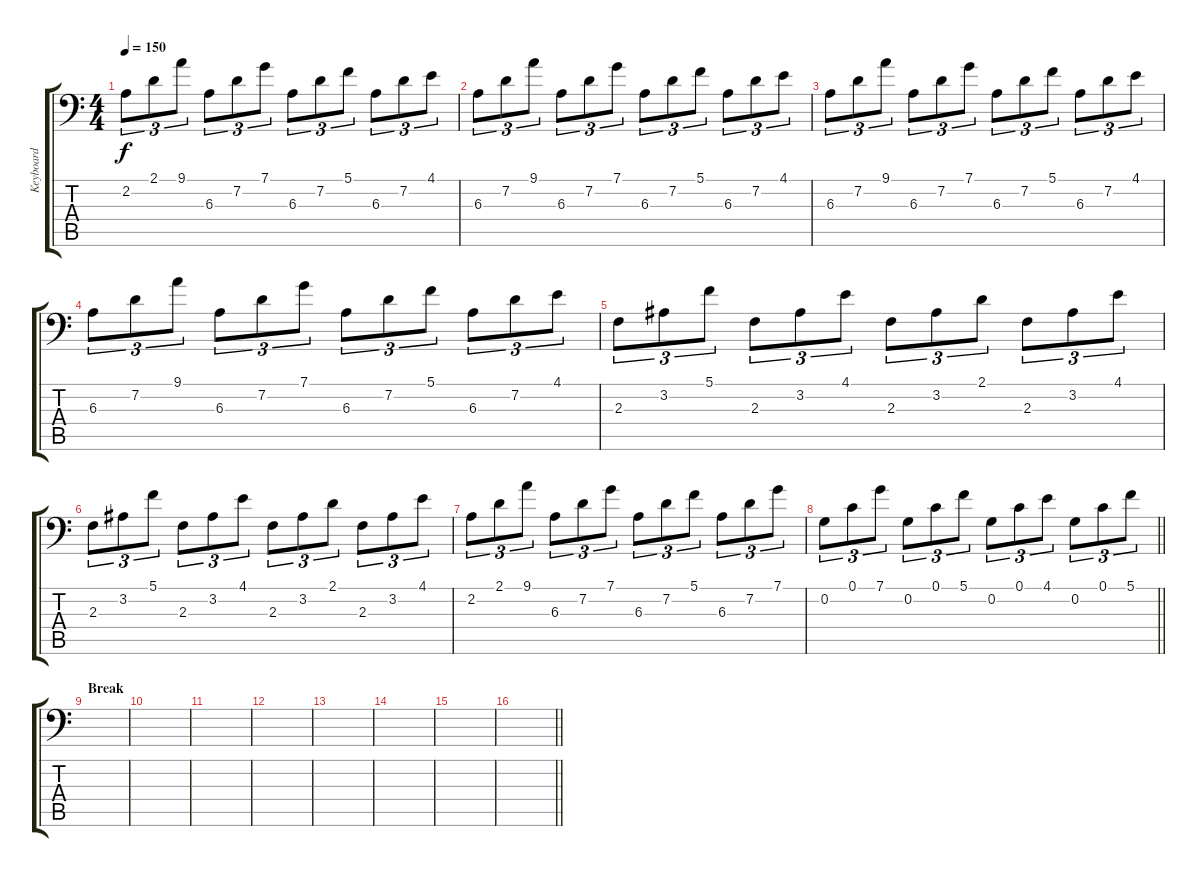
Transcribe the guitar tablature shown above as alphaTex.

\track ("Keyboard" "Keyboard") {instrument lead2sawtooth}
\staff {score tabs}
\tuning (C4 G3 Eb3 Bb2 F2 Bb1) {hide}
\ts (4 4)
\tempo 150
\clef f4
\ks c
2.2.8{tu (3 2) dy f} 2.1.8{tu (3 2)} 9.1.8{tu (3 2)} 6.3.8{tu (3 2)} 7.2.8{tu (3 2)} 7.1.8{tu (3 2)} 6.3.8{tu (3 2)} 7.2.8{tu (3 2)} 5.1.8{tu (3 2)} 6.3.8{tu (3 2)} 7.2.8{tu (3 2)} 4.1.8{tu (3 2)} |
6.3.8{tu (3 2)} 7.2.8{tu (3 2)} 9.1.8{tu (3 2)} 6.3.8{tu (3 2)} 7.2.8{tu (3 2)} 7.1.8{tu (3 2)} 6.3.8{tu (3 2)} 7.2.8{tu (3 2)} 5.1.8{tu (3 2)} 6.3.8{tu (3 2)} 7.2.8{tu (3 2)} 4.1.8{tu (3 2)} |
6.3.8{tu (3 2)} 7.2.8{tu (3 2)} 9.1.8{tu (3 2)} 6.3.8{tu (3 2)} 7.2.8{tu (3 2)} 7.1.8{tu (3 2)} 6.3.8{tu (3 2)} 7.2.8{tu (3 2)} 5.1.8{tu (3 2)} 6.3.8{tu (3 2)} 7.2.8{tu (3 2)} 4.1.8{tu (3 2)} |
6.3.8{tu (3 2)} 7.2.8{tu (3 2)} 9.1.8{tu (3 2)} 6.3.8{tu (3 2)} 7.2.8{tu (3 2)} 7.1.8{tu (3 2)} 6.3.8{tu (3 2)} 7.2.8{tu (3 2)} 5.1.8{tu (3 2)} 6.3.8{tu (3 2)} 7.2.8{tu (3 2)} 4.1.8{tu (3 2)} |
2.3.8{tu (3 2)} 3.2.8{tu (3 2)} 5.1.8{tu (3 2)} 2.3.8{tu (3 2)} 3.2.8{tu (3 2)} 4.1.8{tu (3 2)} 2.3.8{tu (3 2)} 3.2.8{tu (3 2)} 2.1.8{tu (3 2)} 2.3.8{tu (3 2)} 3.2.8{tu (3 2)} 4.1.8{tu (3 2)} |
2.3.8{tu (3 2)} 3.2.8{tu (3 2)} 5.1.8{tu (3 2)} 2.3.8{tu (3 2)} 3.2.8{tu (3 2)} 4.1.8{tu (3 2)} 2.3.8{tu (3 2)} 3.2.8{tu (3 2)} 2.1.8{tu (3 2)} 2.3.8{tu (3 2)} 3.2.8{tu (3 2)} 4.1.8{tu (3 2)} |
2.2.8{tu (3 2)} 2.1.8{tu (3 2)} 9.1.8{tu (3 2)} 6.3.8{tu (3 2)} 7.2.8{tu (3 2)} 7.1.8{tu (3 2)} 6.3.8{tu (3 2)} 7.2.8{tu (3 2)} 5.1.8{tu (3 2)} 6.3.8{tu (3 2)} 7.2.8{tu (3 2)} 7.1.8{tu (3 2)} |
\barLineRight lightlight
0.2.8{tu (3 2)} 0.1.8{tu (3 2)} 7.1.8{tu (3 2)} 0.2.8{tu (3 2)} 0.1.8{tu (3 2)} 5.1.8{tu (3 2)} 0.2.8{tu (3 2)} 0.1.8{tu (3 2)} 4.1.8{tu (3 2)} 0.2.8{tu (3 2)} 0.1.8{tu (3 2)} 5.1.8{tu (3 2)} |
\section ("" "Break")
|
|
|
|
|
|
|
\barLineRight lightlight
